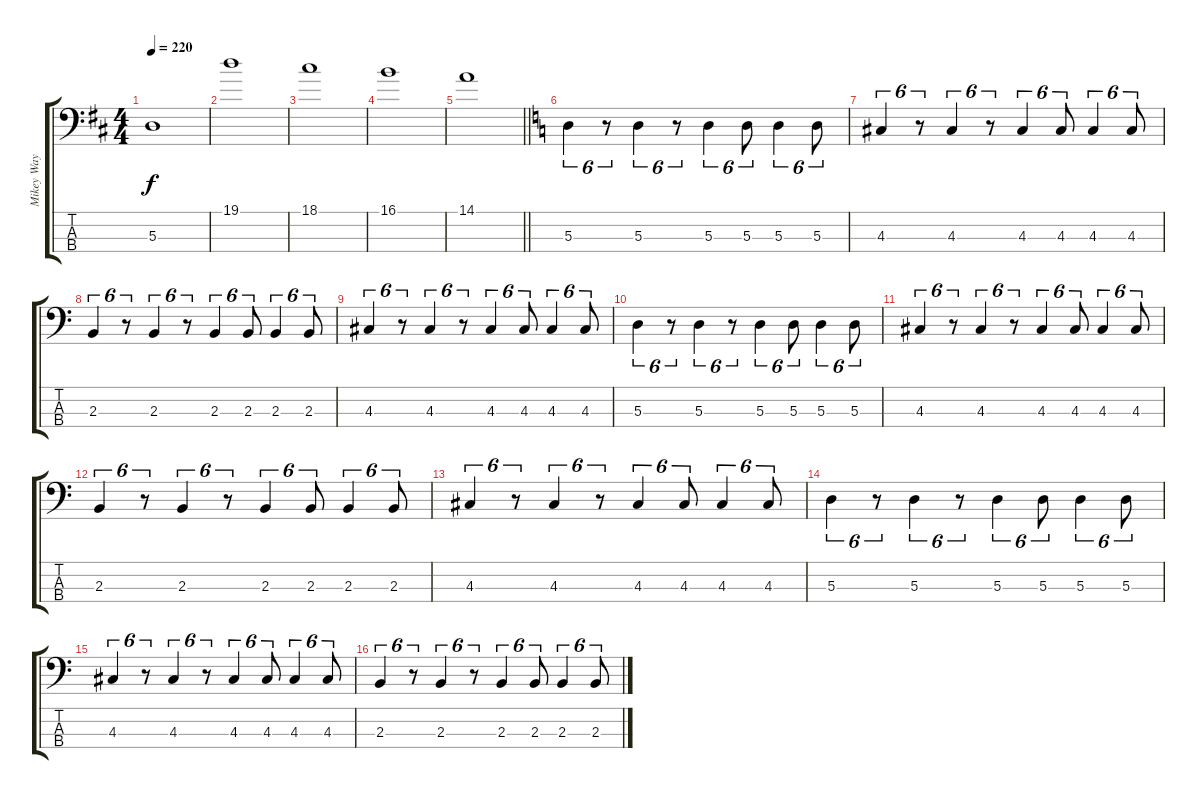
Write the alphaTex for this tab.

\track ("Mikey Way" "Mikey Way") {instrument electricbasspick}
\staff {score tabs}
\tuning (G2 D2 A1 E1) {hide}
\ts (4 4)
\tempo 220
\clef f4
\ks d
5.3{t}.1{dy f} |
19.1.1 |
18.1.1 |
16.1.1 |
\barLineRight lightlight
14.1.1 |
\ks c
5.3.4{tu (6 4)} r.8{tu (6 4)} 5.3.4{tu (6 4)} r.8{tu (6 4)} 5.3.4{tu (6 4)} 5.3.8{tu (6 4)} 5.3.4{tu (6 4)} 5.3.8{tu (6 4)} |
4.3.4{tu (6 4)} r.8{tu (6 4)} 4.3.4{tu (6 4)} r.8{tu (6 4)} 4.3.4{tu (6 4)} 4.3.8{tu (6 4)} 4.3.4{tu (6 4)} 4.3.8{tu (6 4)} |
2.3.4{tu (6 4)} r.8{tu (6 4)} 2.3.4{tu (6 4)} r.8{tu (6 4)} 2.3.4{tu (6 4)} 2.3.8{tu (6 4)} 2.3.4{tu (6 4)} 2.3.8{tu (6 4)} |
4.3.4{tu (6 4)} r.8{tu (6 4)} 4.3.4{tu (6 4)} r.8{tu (6 4)} 4.3.4{tu (6 4)} 4.3.8{tu (6 4)} 4.3.4{tu (6 4)} 4.3.8{tu (6 4)} |
5.3.4{tu (6 4)} r.8{tu (6 4)} 5.3.4{tu (6 4)} r.8{tu (6 4)} 5.3.4{tu (6 4)} 5.3.8{tu (6 4)} 5.3.4{tu (6 4)} 5.3.8{tu (6 4)} |
4.3.4{tu (6 4)} r.8{tu (6 4)} 4.3.4{tu (6 4)} r.8{tu (6 4)} 4.3.4{tu (6 4)} 4.3.8{tu (6 4)} 4.3.4{tu (6 4)} 4.3.8{tu (6 4)} |
2.3.4{tu (6 4)} r.8{tu (6 4)} 2.3.4{tu (6 4)} r.8{tu (6 4)} 2.3.4{tu (6 4)} 2.3.8{tu (6 4)} 2.3.4{tu (6 4)} 2.3.8{tu (6 4)} |
4.3.4{tu (6 4)} r.8{tu (6 4)} 4.3.4{tu (6 4)} r.8{tu (6 4)} 4.3.4{tu (6 4)} 4.3.8{tu (6 4)} 4.3.4{tu (6 4)} 4.3.8{tu (6 4)} |
5.3.4{tu (6 4)} r.8{tu (6 4)} 5.3.4{tu (6 4)} r.8{tu (6 4)} 5.3.4{tu (6 4)} 5.3.8{tu (6 4)} 5.3.4{tu (6 4)} 5.3.8{tu (6 4)} |
4.3.4{tu (6 4)} r.8{tu (6 4)} 4.3.4{tu (6 4)} r.8{tu (6 4)} 4.3.4{tu (6 4)} 4.3.8{tu (6 4)} 4.3.4{tu (6 4)} 4.3.8{tu (6 4)} |
2.3.4{tu (6 4)} r.8{tu (6 4)} 2.3.4{tu (6 4)} r.8{tu (6 4)} 2.3.4{tu (6 4)} 2.3.8{tu (6 4)} 2.3.4{tu (6 4)} 2.3.8{tu (6 4)}
